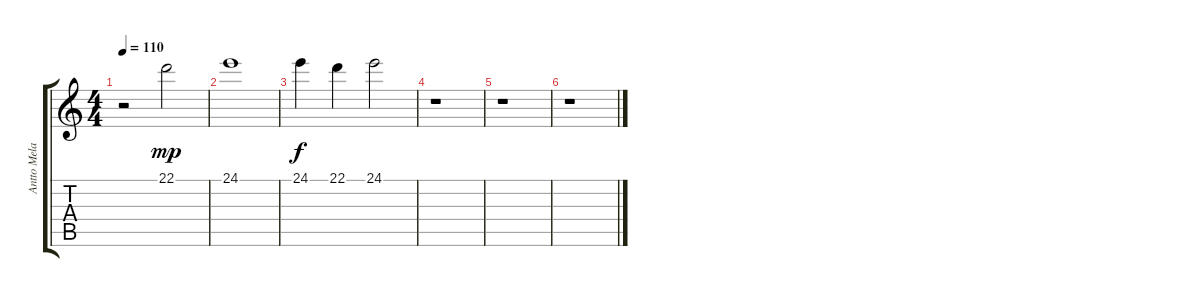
\track ("Antto Melasniemi (Keyboard)" "Antto Mela") {instrument acousticgrandpiano}
\staff {score tabs}
\tuning (E4 B3 G3 D3 A2 E2) {hide}
\ts (4 4)
\tempo 110
\clef g2
\ks c
r.2{dy f} 22.1.2{dy mp} |
24.1.1 |
24.1.4{dy f} 22.1.4 24.1.2 |
r.1 |
r.1 |
r.1
